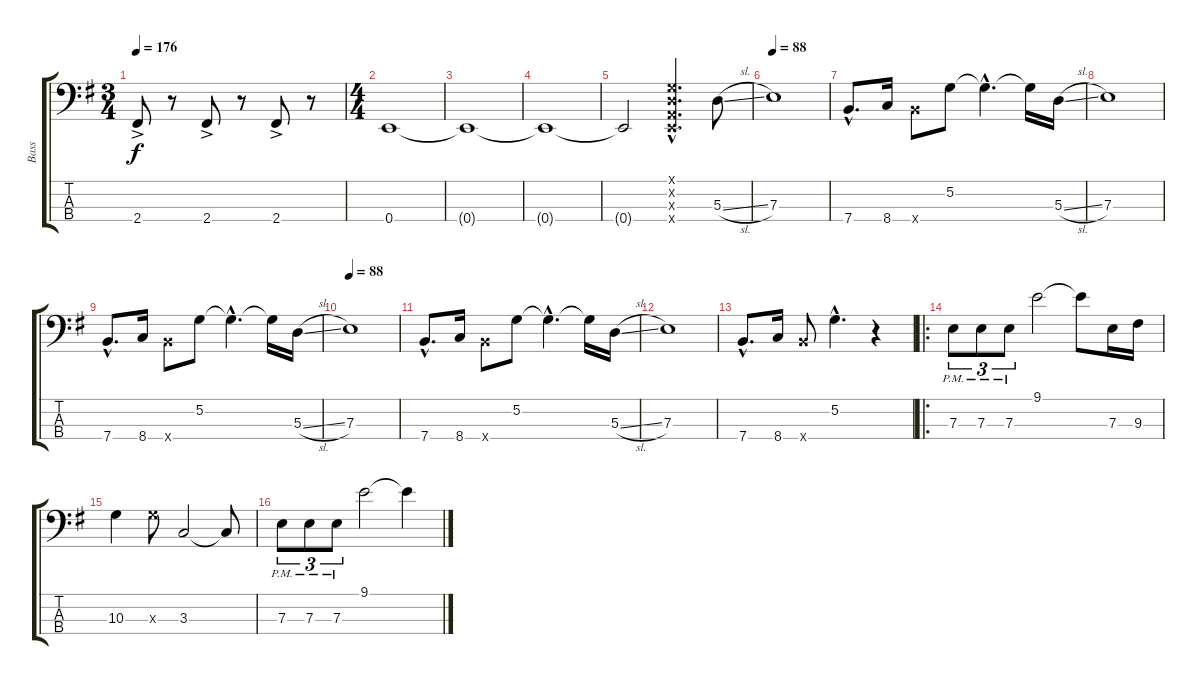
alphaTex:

\track ("Bass" "Bass") {instrument electricbasspick}
\staff {score tabs}
\tuning (G2 D2 A1 E1) {hide}
\ts (3 4)
\tempo 176
\clef f4
\ks g
2.4{ac}.8{dy f} r.8 2.4{ac}.8 r.8 2.4{ac}.8 r.8 |
\ts (4 4)
0.4.1 |
0.4{t}.1 |
0.4{t}.1 |
0.4{t}.2 (0.1{hac x} 0.2{hac x} 0.3{hac x} 0.4{hac x}).4{d} 5.3{sl}.8 |
\tempo 88
7.3.1 |
7.4{hac}.8{d} 8.4.16 7.4{x}.8 5.2.8 5.2{hac t}.4{d} 5.2{t}.16 5.3{sl}.16 |
7.3.1 |
7.4{hac}.8{d} 8.4.16 7.4{x}.8 5.2.8 5.2{hac t}.4{d} 5.2{t}.16 5.3{sl}.16 |
\tempo 88
7.3.1 |
7.4{hac}.8{d} 8.4.16 7.4{x}.8 5.2.8 5.2{hac t}.4{d} 5.2{t}.16 5.3{sl}.16 |
7.3.1 |
7.4{hac}.8{d} 8.4.16 7.4{x}.8 5.2{hac}.4{d} r.4 |
\ro
7.3{pm}.8{tu (3 2)} 7.3{pm}.8{tu (3 2)} 7.3{pm}.8{tu (3 2)} 9.1.2 9.1{t}.8 7.3.16 9.3.16 |
10.3.4 10.3{x}.8 3.3.2 3.3{t}.8 |
7.3{pm}.8{tu (3 2)} 7.3{pm}.8{tu (3 2)} 7.3{pm}.8{tu (3 2)} 9.1.2 9.1{t}.4
